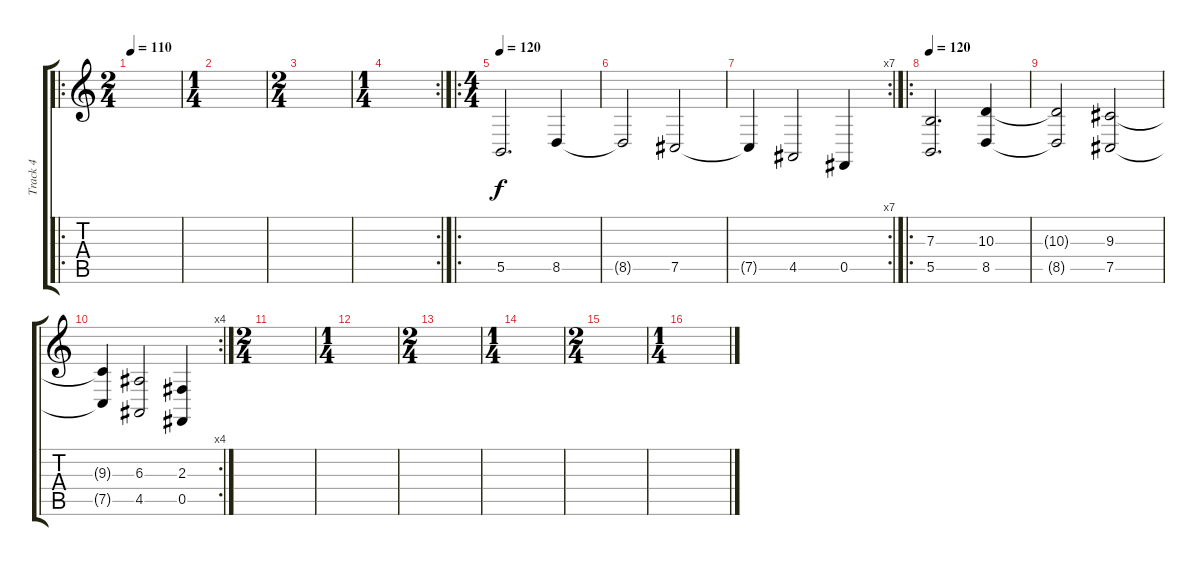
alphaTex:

\track ("Track 4" "Track 4") {instrument stringensemble1}
\staff {score tabs}
\tuning (Db4 Ab3 E3 B2 Gb2 Db2) {hide}
\ro
\ts (2 4)
\tempo 110
\clef g2
\ks c
|
\ts (1 4)
|
\ts (2 4)
|
\rc 2
\ts (1 4)
|
\ro
\ts (4 4)
\tempo 120
5.5.2{d} 8.5.4 |
8.5{t}.2 7.5.2 |
\rc 7
7.5{t}.4 4.5.2 0.5.4 |
\ro
\tempo 120
(7.3 5.5).2{d} (10.3 8.5).4 |
(10.3{t} 8.5{t}).2 (9.3 7.5).2 |
\rc 4
(9.3{t} 7.5{t}).4 (6.3 4.5).2 (2.3 0.5).4 |
\ts (2 4)
|
\ts (1 4)
|
\ts (2 4)
|
\ts (1 4)
|
\ts (2 4)
|
\ts (1 4)
